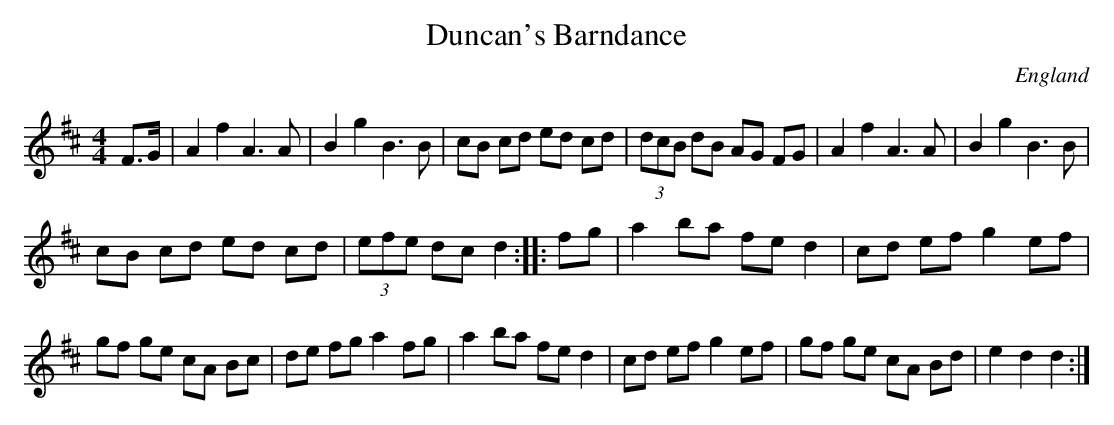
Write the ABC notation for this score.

X:1
T:Duncan's Barndance
O:England
M:4/4
K:D
F>G|\
A2f2 A3A|B2g2B3B|cB cd ed cd|(3dcB dB AG FG|\
A2f2 A3A|B2g2 B3B|
cB cd ed cd|(3efe dc d2::\
fg|\
a2ba fe d2|cd ef g2 ef|
gf ge cA Bc|de fg a2 fg|\
a2ba fe d2|cd ef g2 ef|gf ge cA Bd|e2d2 d2:|
